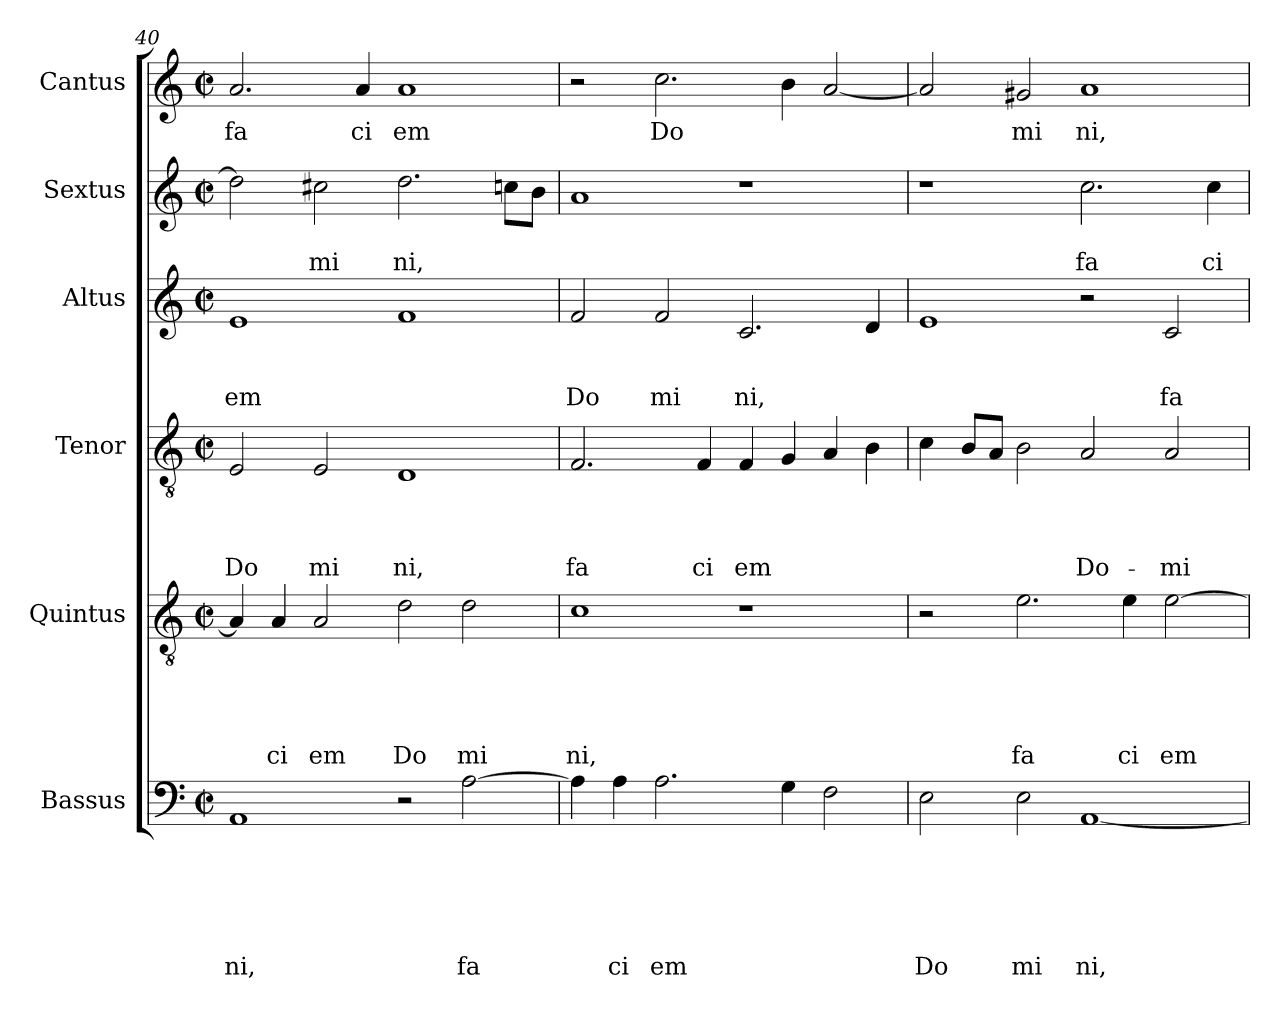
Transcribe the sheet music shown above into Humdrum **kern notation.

**kern	**text	**text	**text	**text	**text	**text	**kern	**text	**text	**text	**text	**text	**kern	**text	**text	**text	**text	**kern	**text	**text	**text	**kern	**text	**text	**kern	**text
*part6	*part6	*part6	*part6	*part6	*part6	*part6	*part5	*part5	*part5	*part5	*part5	*part5	*part4	*part4	*part4	*part4	*part4	*part3	*part3	*part3	*part3	*part2	*part2	*part2	*part1	*part1
*staff6	*staff6	*staff6	*staff6	*staff6	*staff6	*staff6	*staff5	*staff5	*staff5	*staff5	*staff5	*staff5	*staff4	*staff4	*staff4	*staff4	*staff4	*staff3	*staff3	*staff3	*staff3	*staff2	*staff2	*staff2	*staff1	*staff1
*I"Bassus	*	*	*	*	*	*	*I"Quintus	*	*	*	*	*	*I"Tenor	*	*	*	*	*I"Altus	*	*	*	*I"Sextus	*	*	*I"Cantus	*
*clefF4	*	*	*	*	*	*	*clefGv2	*	*	*	*	*	*clefGv2	*	*	*	*	*clefG2	*	*	*	*clefG2	*	*	*clefG2	*
*k[]	*	*	*	*	*	*	*k[]	*	*	*	*	*	*k[]	*	*	*	*	*k[]	*	*	*	*k[]	*	*	*k[]	*
*C:	*	*	*	*	*	*	*C:	*	*	*	*	*	*C:	*	*	*	*	*C:	*	*	*	*C:	*	*	*C:	*
*M2/2	*	*	*	*	*	*	*M2/2	*	*	*	*	*	*M2/2	*	*	*	*	*M2/2	*	*	*	*M2/2	*	*	*M2/2	*
*met(c|)	*	*	*	*	*	*	*met(c|)	*	*	*	*	*	*met(c|)	*	*	*	*	*met(c|)	*	*	*	*met(c|)	*	*	*met(c|)	*
=40	=40	=40	=40	=40	=40	=40	=40	=40	=40	=40	=40	=40	=40	=40	=40	=40	=40	=40	=40	=40	=40	=40	=40	=40	=40	=40
!	!	!	!	!	!	!LO:LY:b	!	!	!	!	!	!	!	!	!	!	!LO:LY:b	!	!	!	!LO:LY:b	!	!	!	!	!LO:LY:b
1AA	.	.	.	.	.	ni,	4A/]	.	.	.	.	.	2E/	.	.	.	Do	1e	.	.	em	2dd\]	.	.	2.a/	fa
!	!	!	!	!	!	!	!	!	!	!	!	!LO:LY:b	!	!	!	!	!	!	!	!	!	!	!	!	!	!
.	.	.	.	.	.	.	4A/	.	.	.	.	ci	.	.	.	.	.	.	.	.	.	.	.	.	.	.
!	!	!	!	!	!	!	!	!	!	!	!	!LO:LY:b	!	!	!	!	!LO:LY:b	!	!	!	!	!	!	!LO:LY:b	!	!
.	.	.	.	.	.	.	2A/	.	.	.	.	em	2E/	.	.	.	mi	.	.	.	.	2cc#X\	.	mi	.	.
!	!	!	!	!	!	!	!	!	!	!	!	!	!	!	!	!	!	!	!	!	!	!	!	!	!	!LO:LY:b
.	.	.	.	.	.	.	.	.	.	.	.	.	.	.	.	.	.	.	.	.	.	.	.	.	4a/	ci
!	!	!	!	!	!	!	!	!	!	!	!	!LO:LY:b	!	!	!	!	!LO:LY:b	!	!	!	!	!	!	!LO:LY:b	!	!LO:LY:b
2r	.	.	.	.	.	.	2d\	.	.	.	.	Do	1D	.	.	.	ni,	1f	.	.	.	2.dd\	.	ni,	1a	em
!	!	!	!	!	!	!LO:LY:b	!	!	!	!	!	!LO:LY:b	!	!	!	!	!	!	!	!	!	!	!	!	!	!
[>2A\	.	.	.	.	.	fa	2d\	.	.	.	.	mi	.	.	.	.	.	.	.	.	.	.	.	.	.	.
.	.	.	.	.	.	.	.	.	.	.	.	.	.	.	.	.	.	.	.	.	.	8ccn\L	.	.	.	.
.	.	.	.	.	.	.	.	.	.	.	.	.	.	.	.	.	.	.	.	.	.	8b\J	.	.	.	.
=41	=41	=41	=41	=41	=41	=41	=41	=41	=41	=41	=41	=41	=41	=41	=41	=41	=41	=41	=41	=41	=41	=41	=41	=41	=41	=41
!	!	!	!	!	!	!	!	!	!	!	!	!LO:LY:b	!	!	!	!	!LO:LY:b	!	!	!	!LO:LY:b	!	!	!	!	!
4A\]	.	.	.	.	.	.	1c	.	.	.	.	ni,	2.F/	.	.	.	fa	2f/	.	.	Do	1a	.	.	2r	.
!	!	!	!	!	!	!LO:LY:b	!	!	!	!	!	!	!	!	!	!	!	!	!	!	!	!	!	!	!	!
4A\	.	.	.	.	.	ci	.	.	.	.	.	.	.	.	.	.	.	.	.	.	.	.	.	.	.	.
!	!	!	!	!	!	!LO:LY:b	!	!	!	!	!	!	!	!	!	!	!	!	!	!	!LO:LY:b	!	!	!	!	!LO:LY:b
2.A\	.	.	.	.	.	em	.	.	.	.	.	.	.	.	.	.	.	2f/	.	.	mi	.	.	.	2.cc\	Do
!	!	!	!	!	!	!	!	!	!	!	!	!	!	!	!	!	!LO:LY:b	!	!	!	!	!	!	!	!	!
.	.	.	.	.	.	.	.	.	.	.	.	.	4F/	.	.	.	ci	.	.	.	.	.	.	.	.	.
!	!	!	!	!	!	!	!	!	!	!	!	!	!	!	!	!	!LO:LY:b	!	!	!	!LO:LY:b	!	!	!	!	!
.	.	.	.	.	.	.	1r	.	.	.	.	.	4F/	.	.	.	em	2.c/	.	.	ni,	1r	.	.	.	.
4G\	.	.	.	.	.	.	.	.	.	.	.	.	4G/	.	.	.	.	.	.	.	.	.	.	.	4b\	.
2F\	.	.	.	.	.	.	.	.	.	.	.	.	4A/	.	.	.	.	.	.	.	.	.	.	.	[<2a/	.
.	.	.	.	.	.	.	.	.	.	.	.	.	4B\	.	.	.	.	4d/	.	.	.	.	.	.	.	.
!!LO:LB:g=z
=42	=42	=42	=42	=42	=42	=42	=42	=42	=42	=42	=42	=42	=42	=42	=42	=42	=42	=42	=42	=42	=42	=42	=42	=42	=42	=42
!	!	!	!	!	!	!LO:LY:b	!	!	!	!	!	!	!	!	!	!	!	!	!	!	!	!	!	!	!	!
2E\	.	.	.	.	.	Do	2r	.	.	.	.	.	4c\	.	.	.	.	1e	.	.	.	1r	.	.	2a/]	.
.	.	.	.	.	.	.	.	.	.	.	.	.	8B/L	.	.	.	.	.	.	.	.	.	.	.	.	.
.	.	.	.	.	.	.	.	.	.	.	.	.	8A/J	.	.	.	.	.	.	.	.	.	.	.	.	.
!	!	!	!	!	!	!LO:LY:b	!	!	!	!	!	!LO:LY:b	!	!	!	!	!	!	!	!	!	!	!	!	!	!LO:LY:b
2E\	.	.	.	.	.	mi	2.e\	.	.	.	.	fa	2B\	.	.	.	.	.	.	.	.	.	.	.	2g#X/	mi
!	!	!	!	!	!	!LO:LY:b	!	!	!	!	!	!	!	!	!	!	!LO:LY:b	!	!	!	!	!	!	!LO:LY:b	!	!LO:LY:b
[<1AA	.	.	.	.	.	ni,	.	.	.	.	.	.	2A/	.	.	.	Do-	2r	.	.	.	2.cc\	.	fa	1a	ni,
!	!	!	!	!	!	!	!	!	!	!	!	!LO:LY:b	!	!	!	!	!	!	!	!	!	!	!	!	!	!
.	.	.	.	.	.	.	4e\	.	.	.	.	ci	.	.	.	.	.	.	.	.	.	.	.	.	.	.
!	!	!	!	!	!	!	!	!	!	!	!	!LO:LY:b	!	!	!	!	!LO:LY:b	!	!	!	!LO:LY:b	!	!	!	!	!
.	.	.	.	.	.	.	[>2e\	.	.	.	.	em	2A/	.	.	.	-mi-	2c/	.	.	fa-	.	.	.	.	.
!	!	!	!	!	!	!	!	!	!	!	!	!	!	!	!	!	!	!	!	!	!	!	!	!LO:LY:b	!	!
.	.	.	.	.	.	.	.	.	.	.	.	.	.	.	.	.	.	.	.	.	.	4cc\	.	ci	.	.
=	=	=	=	=	=	=	=	=	=	=	=	=	=	=	=	=	=	=	=	=	=	=	=	=	=	=
*-	*-	*-	*-	*-	*-	*-	*-	*-	*-	*-	*-	*-	*-	*-	*-	*-	*-	*-	*-	*-	*-	*-	*-	*-	*-	*-
